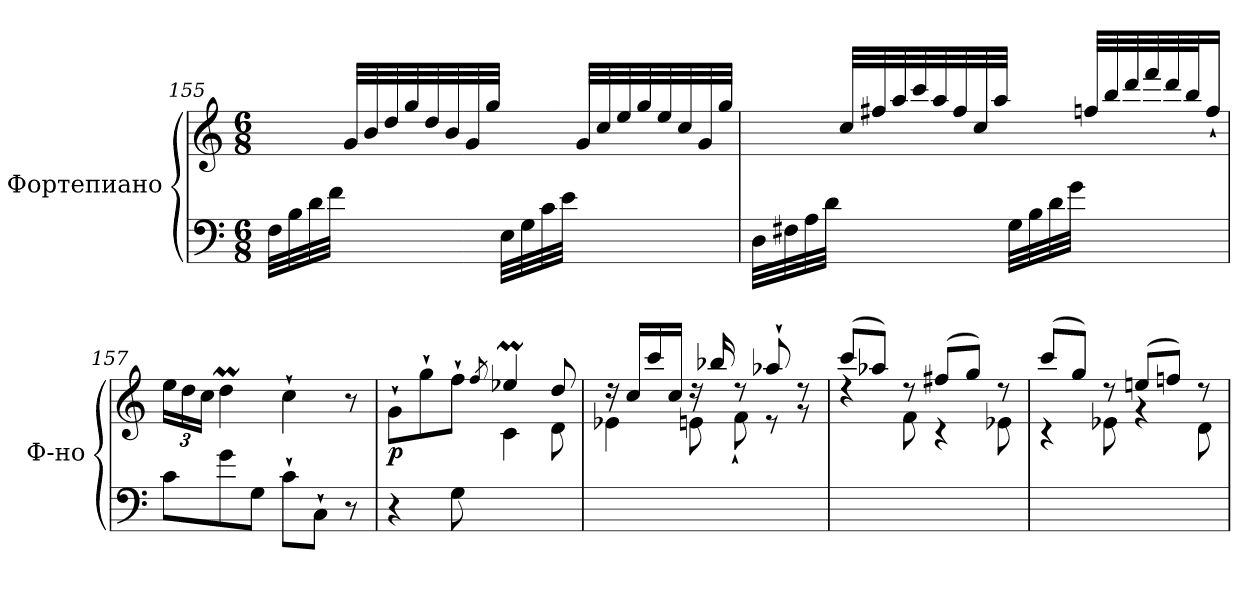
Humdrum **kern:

**kern	**kern	**dynam
*part1	*part1	*part1
*staff2	*staff1	*staff1/2
*I"Фортепиано	*	*
*I'Ф-но	*	*
!!LO:LB:g=z
*clefF4	*clefG2	*
*k[]	*k[]	*
*M6/8	*M6/8	*
=155	=155	=155
32F\LLL	8ryy	.
32B\	.	.
32d\	.	.
32f\JJJ	.	.
8ryy	32g/LLL	.
.	32b/	.
.	32dd/	.
.	32gg/	.
8ryy	32dd/	.
.	32b/	.
.	32g/	.
.	32gg/JJJ	.
32E\LLL	8ryy	.
32G\	.	.
32c\	.	.
32e\JJJ	.	.
4ryy	32g/LLL	.
.	32cc/	.
.	32ee/	.
.	32gg/	.
.	32ee/	.
.	32cc/	.
.	32g/	.
.	32gg/JJJ	.
=156	=156	=156
32D\LLL	8ryy	.
32F#X\	.	.
32A\	.	.
32d\JJJ	.	.
8ryy	32cc/LLL	.
.	32ff#X/	.
.	32aa/	.
.	32ccc/	.
8ryy	32aa/	.
.	32ff#/	.
.	32cc/	.
.	32aa/JJJ	.
32G\LLL	8ryy	.
32B\	.	.
32d\	.	.
32g\JJJ	.	.
8ryy	32ffn/LLL	.
.	32bb/	.
.	32ddd/	.
.	32fff/	.
8ryy	32ddd/	.
.	32bb/J	.
.	16ff`</JJ	.
!!LO:PB:g=z
=157	=157	=157
*	*Xbrackettup	*
8c\L	24ee\LL	.
.	24dd\	.
.	24cc\JJ	.
8g\	4ddM\	.
8G\J	.	.
8c`\L	4cc`>\	.
8C`\J	.	.
8r	8r	.
=158	=158	=158
*	*^	*
!	!	!	!LO:DY:b
4r	8g`>\L	4.ryy	p
.	8gg`>\	.	.
8G\	8ff`>\J	.	.
.	8qff/	.	.
4.ryy	4ee-XM/	4c\	.
.	8dd/	8d\	.
=159	=159	=159	=159
2.ryy	16rdd	4e-X\	.
.	16cc/LL	.	.
.	16ccc/	.	.
.	16cc/JJ	.	.
.	16rdd	8en\	.
.	16bb-X/	.	.
.	8rdd	8f`\	.
.	8aa-X`>/	8re	.
.	8rdd	8rg	.
=160	=160	=160	=160
2.ryy	(>8ccc/L	4rdd	.
.	8aa-X/J)	.	.
.	8rdd	8f\	.
.	(>8ff#X/L	4r	.
.	8gg/J)	.	.
.	8rdd	8e-X\	.
=161	=161	=161	=161
2.ryy	(>8ccc/L	4r	.
.	8gg/J)	.	.
.	8rdd	8e-X\	.
.	(>8een/L	4rg	.
.	8ffn/J)	.	.
.	8rdd	8d\	.
*	*v	*v	*
=	=	=
*-	*-	*-
